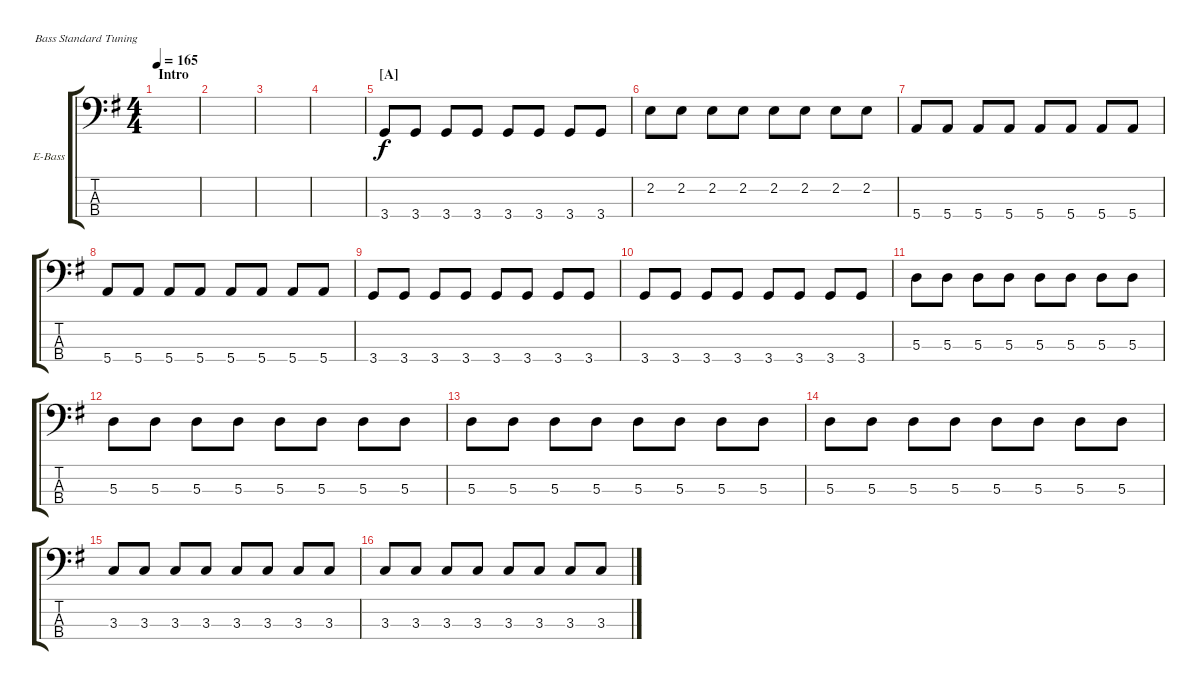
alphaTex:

\defaultSystemsLayout 4
\bracketExtendMode groupsimilarinstruments
\firstSystemTrackNameOrientation horizontal
\otherSystemsTrackNameOrientation horizontal
\track ("Nikolai Fraiture" "E-Bass") {instrument electricbassfinger}
\staff {score tabs}
\tuning (G2 D2 A1 E1)
\ts (4 4)
\section ("" "Intro")
\tempo 165
\clef f4
\ks g
|
|
|
|
\section ("A" "")
3.4.8 3.4.8 3.4.8 3.4.8 3.4.8 3.4.8 3.4.8 3.4.8 |
2.2.8 2.2.8 2.2.8 2.2.8 2.2.8 2.2.8 2.2.8 2.2.8 |
5.4.8 5.4.8 5.4.8 5.4.8 5.4.8 5.4.8 5.4.8 5.4.8 |
5.4.8 5.4.8 5.4.8 5.4.8 5.4.8 5.4.8 5.4.8 5.4.8 |
3.4.8 3.4.8 3.4.8 3.4.8 3.4.8 3.4.8 3.4.8 3.4.8 |
3.4.8 3.4.8 3.4.8 3.4.8 3.4.8 3.4.8 3.4.8 3.4.8 |
5.3.8 5.3.8 5.3.8 5.3.8 5.3.8 5.3.8 5.3.8 5.3.8 |
5.3.8 5.3.8 5.3.8 5.3.8 5.3.8 5.3.8 5.3.8 5.3.8 |
5.3.8 5.3.8 5.3.8 5.3.8 5.3.8 5.3.8 5.3.8 5.3.8 |
5.3.8 5.3.8 5.3.8 5.3.8 5.3.8 5.3.8 5.3.8 5.3.8 |
3.3.8 3.3.8 3.3.8 3.3.8 3.3.8 3.3.8 3.3.8 3.3.8 |
3.3.8 3.3.8 3.3.8 3.3.8 3.3.8 3.3.8 3.3.8 3.3.8
